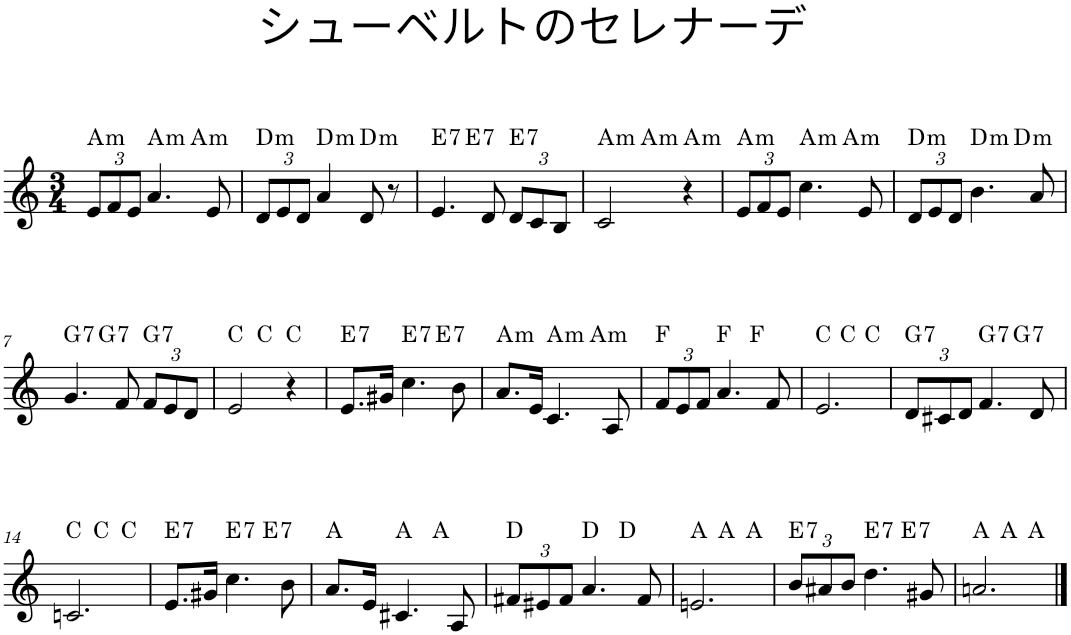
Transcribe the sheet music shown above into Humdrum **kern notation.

**kern	**harte
*part1	*part1
*staff1	*
*I"Piano	*
*I'Pno.	*
*clefG2	*
*k[]	*
*M3/4	*
*Xbrackettup	*
=1	=1
!	!LO:H:kt=m
*^	*
12e/L	2ryy	A:min
12f/	.	.
12e/J	.	.
!	!	!LO:H:kt=m
4.a/	.	A:min
!	!	!LO:H:kt=m
.	4ryy	A:min
8e/	.	.
=2	=2	=2
!	!	!LO:H:kt=m
*v	*v	*
12d/L	D:min
12e/	.
12d/J	.
!	!LO:H:kt=m
4a/	D:min
!	!LO:H:kt=m
8d/	D:min
8r	.
=3	=3
!	!LO:H:kt=7
*^	*
4.e/	4ryy	E:7
!	!	!LO:H:kt=7
.	2ryy	E:7
8d/	.	.
!	!	!LO:H:kt=7
12d/L	.	E:7
12c/	.	.
12B/J	.	.
=4	=4	=4
!	!	!LO:H:kt=m
2c/	4ryy	A:min
!	!	!LO:H:kt=m
.	2ryy	A:min
!	!	!LO:H:kt=m
4r	.	A:min
=5	=5	=5
!	!	!LO:H:kt=m
12e/L	2ryy	A:min
12f/	.	.
12e/J	.	.
!	!	!LO:H:kt=m
4.cc\	.	A:min
!	!	!LO:H:kt=m
.	4ryy	A:min
8e/	.	.
=6	=6	=6
!	!	!LO:H:kt=m
12d/L	2ryy	D:min
12e/	.	.
12d/J	.	.
!	!	!LO:H:kt=m
4.b\	.	D:min
!	!	!LO:H:kt=m
.	4ryy	D:min
8a/	.	.
!!LO:LB:g=z	!!
=7	=7	=7
!	!	!LO:H:kt=7
4.g/	4ryy	G:7
!	!	!LO:H:kt=7
.	2ryy	G:7
8f/	.	.
!	!	!LO:H:kt=7
12f/L	.	G:7
12e/	.	.
12d/J	.	.
=8	=8	=8
2e/	4ryy	C:maj
.	2ryy	C:maj
4r	.	C:maj
=9	=9	=9
!	!	!LO:H:kt=7
8.e/L	2ryy	E:7
16g#X/Jk	.	.
!	!	!LO:H:kt=7
4.cc\	.	E:7
!	!	!LO:H:kt=7
.	4ryy	E:7
8b\	.	.
=10	=10	=10
!	!	!LO:H:kt=m
8.a/L	2ryy	A:min
16e/Jk	.	.
!	!	!LO:H:kt=m
4.c/	.	A:min
!	!	!LO:H:kt=m
.	4ryy	A:min
8A/	.	.
=11	=11	=11
12f/L	2ryy	F:maj
12e/	.	.
12f/J	.	.
4.a/	.	F:maj
.	4ryy	F:maj
8f/	.	.
=12	=12	=12
*	*^	*
2.e/	4ryy	2ryy	C:maj
.	2ryy	.	C:maj
.	.	4ryy	C:maj
=13	=13	=13	=13
!	!	!	!LO:H:kt=7
*	*v	*v	*
12d/L	2ryy	G:7
12c#X/	.	.
12d/J	.	.
!	!	!LO:H:kt=7
4.f/	.	G:7
!	!	!LO:H:kt=7
.	4ryy	G:7
8d/	.	.
!!LO:LB:g=z	!!
=14	=14	=14
*	*^	*
2.cn/	4ryy	2ryy	C:maj
.	2ryy	.	C:maj
.	.	4ryy	C:maj
=15	=15	=15	=15
!	!	!	!LO:H:kt=7
*	*v	*v	*
8.e/L	2ryy	E:7
16g#X/Jk	.	.
!	!	!LO:H:kt=7
4.cc\	.	E:7
!	!	!LO:H:kt=7
.	4ryy	E:7
8b\	.	.
=16	=16	=16
8.a/L	2ryy	A:maj
16e/Jk	.	.
4.c#X/	.	A:maj
.	4ryy	A:maj
8A/	.	.
=17	=17	=17
12f#X/L	2ryy	D:maj
12e#X/	.	.
12f#/J	.	.
4.a/	.	D:maj
.	4ryy	D:maj
8f#/	.	.
=18	=18	=18
*	*^	*
2.en/	4ryy	2ryy	A:maj
.	2ryy	.	A:maj
.	.	4ryy	A:maj
=19	=19	=19	=19
!	!	!	!LO:H:kt=7
*	*v	*v	*
12b/L	2ryy	E:7
12a#X/	.	.
12b/J	.	.
!	!	!LO:H:kt=7
4.dd\	.	E:7
!	!	!LO:H:kt=7
.	4ryy	E:7
8g#X/	.	.
=20	=20	=20
*	*^	*
2.an/	4ryy	2ryy	A:maj
.	2ryy	.	A:maj
.	.	4ryy	A:maj
*v	*v	*v	*
==	==
*-	*-
